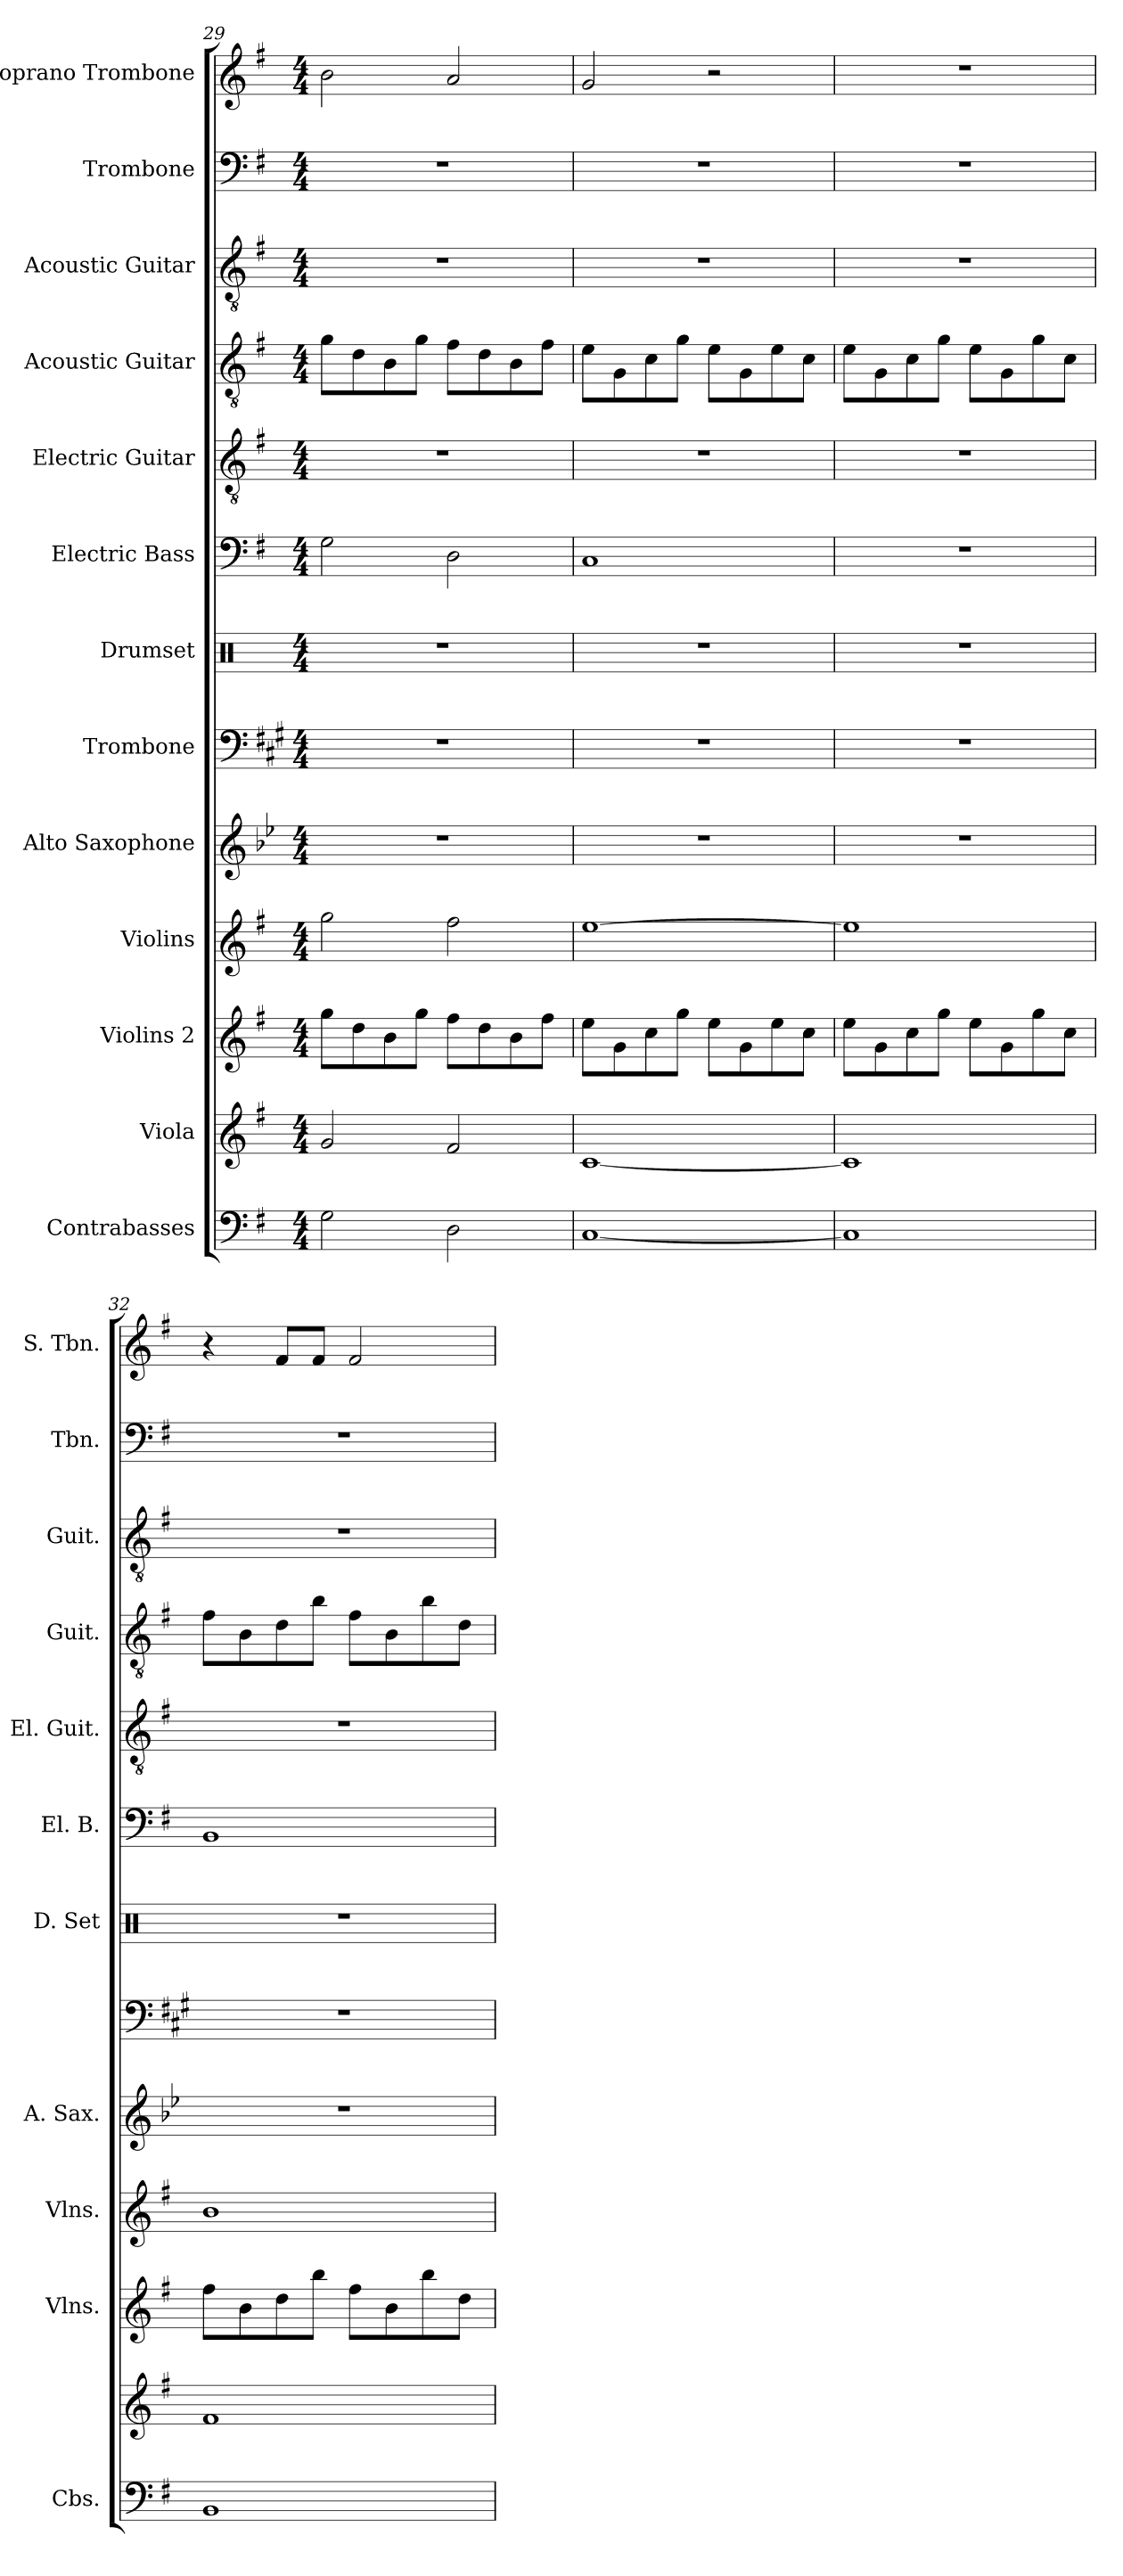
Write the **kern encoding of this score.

**kern	**kern	**kern	**kern	**kern	**kern	**kern	**kern	**kern	**kern	**kern	**kern	**kern
*part13	*part12	*part11	*part10	*part9	*part8	*part7	*part6	*part5	*part4	*part3	*part2	*part1
*staff13	*staff12	*staff11	*staff10	*staff9	*staff8	*staff7	*staff6	*staff5	*staff4	*staff3	*staff2	*staff1
*I"Contrabasses	*I"Viola	*I"Violins 2	*I"Violins	*I"Alto Saxophone	*I"Trombone	*I"Drumset	*I"Electric Bass	*I"Electric Guitar	*I"Acoustic Guitar	*I"Acoustic Guitar	*I"Trombone	*I"Soprano Trombone
*I'Cbs.	*	*I'Vlns.	*I'Vlns.	*I'A. Sax.	*	*I'D. Set	*I'El. B.	*I'El. Guit.	*I'Guit.	*I'Guit.	*I'Tbn.	*I'S. Tbn.
!!LO:PB:g=z
*clefF4	*clefG2	*clefG2	*clefG2	*clefG2	*clefF4	*clefX	*clefF4	*clefGv2	*clefGv2	*clefGv2	*clefF4	*clefG2
*ITrd7c12	*	*	*	*ITrd5c9	*ITrd1c2	*	*ITrd7c12	*	*	*	*	*
*k[f#]	*k[f#]	*k[f#]	*k[f#]	*k[b-e-a-d-g-]	*k[f#]	*k[]	*k[f#]	*k[f#]	*k[f#]	*k[f#]	*k[f#]	*k[f#]
*M4/4	*M4/4	*M4/4	*M4/4	*M4/4	*M4/4	*M4/4	*M4/4	*M4/4	*M4/4	*M4/4	*M4/4	*M4/4
=29	=29	=29	=29	=29	=29	=29	=29	=29	=29	=29	=29	=29
2GG\	2g/	8gg\L	2gg\	1r	1r	1r	2GG\	1r	8g\L	1r	1r	2b\
.	.	8dd\	.	.	.	.	.	.	8d\	.	.	.
.	.	8b\	.	.	.	.	.	.	8B\	.	.	.
.	.	8gg\J	.	.	.	.	.	.	8g\J	.	.	.
2DD\	2f#/	8ff#\L	2ff#\	.	.	.	2DD\	.	8f#\L	.	.	2a/
.	.	8dd\	.	.	.	.	.	.	8d\	.	.	.
.	.	8b\	.	.	.	.	.	.	8B\	.	.	.
.	.	8ff#\J	.	.	.	.	.	.	8f#\J	.	.	.
=30	=30	=30	=30	=30	=30	=30	=30	=30	=30	=30	=30	=30
[1CC	[1c	8ee\L	[1ee	1r	1r	1r	1CC	1r	8e\L	1r	1r	2g/
.	.	8g\	.	.	.	.	.	.	8G\	.	.	.
.	.	8cc\	.	.	.	.	.	.	8c\	.	.	.
.	.	8gg\J	.	.	.	.	.	.	8g\J	.	.	.
.	.	8ee\L	.	.	.	.	.	.	8e\L	.	.	2r
.	.	8g\	.	.	.	.	.	.	8G\	.	.	.
.	.	8ee\	.	.	.	.	.	.	8e\	.	.	.
.	.	8cc\J	.	.	.	.	.	.	8c\J	.	.	.
=31	=31	=31	=31	=31	=31	=31	=31	=31	=31	=31	=31	=31
1CC]	1c]	8ee\L	1ee]	1r	1r	1r	1r	1r	8e\L	1r	1r	1r
.	.	8g\	.	.	.	.	.	.	8G\	.	.	.
.	.	8cc\	.	.	.	.	.	.	8c\	.	.	.
.	.	8gg\J	.	.	.	.	.	.	8g\J	.	.	.
.	.	8ee\L	.	.	.	.	.	.	8e\L	.	.	.
.	.	8g\	.	.	.	.	.	.	8G\	.	.	.
.	.	8gg\	.	.	.	.	.	.	8g\	.	.	.
.	.	8cc\J	.	.	.	.	.	.	8c\J	.	.	.
=32	=32	=32	=32	=32	=32	=32	=32	=32	=32	=32	=32	=32
1BBB	1f#	8ff#\L	1b	1r	1r	1r	1BBB	1r	8f#\L	1r	1r	4r
.	.	8b\	.	.	.	.	.	.	8B\	.	.	.
.	.	8dd\	.	.	.	.	.	.	8d\	.	.	8f#/L
.	.	8bb\J	.	.	.	.	.	.	8b\J	.	.	8f#/J
.	.	8ff#\L	.	.	.	.	.	.	8f#\L	.	.	2f#/
.	.	8b\	.	.	.	.	.	.	8B\	.	.	.
.	.	8bb\	.	.	.	.	.	.	8b\	.	.	.
.	.	8dd\J	.	.	.	.	.	.	8d\J	.	.	.
=	=	=	=	=	=	=	=	=	=	=	=	=
*-	*-	*-	*-	*-	*-	*-	*-	*-	*-	*-	*-	*-
